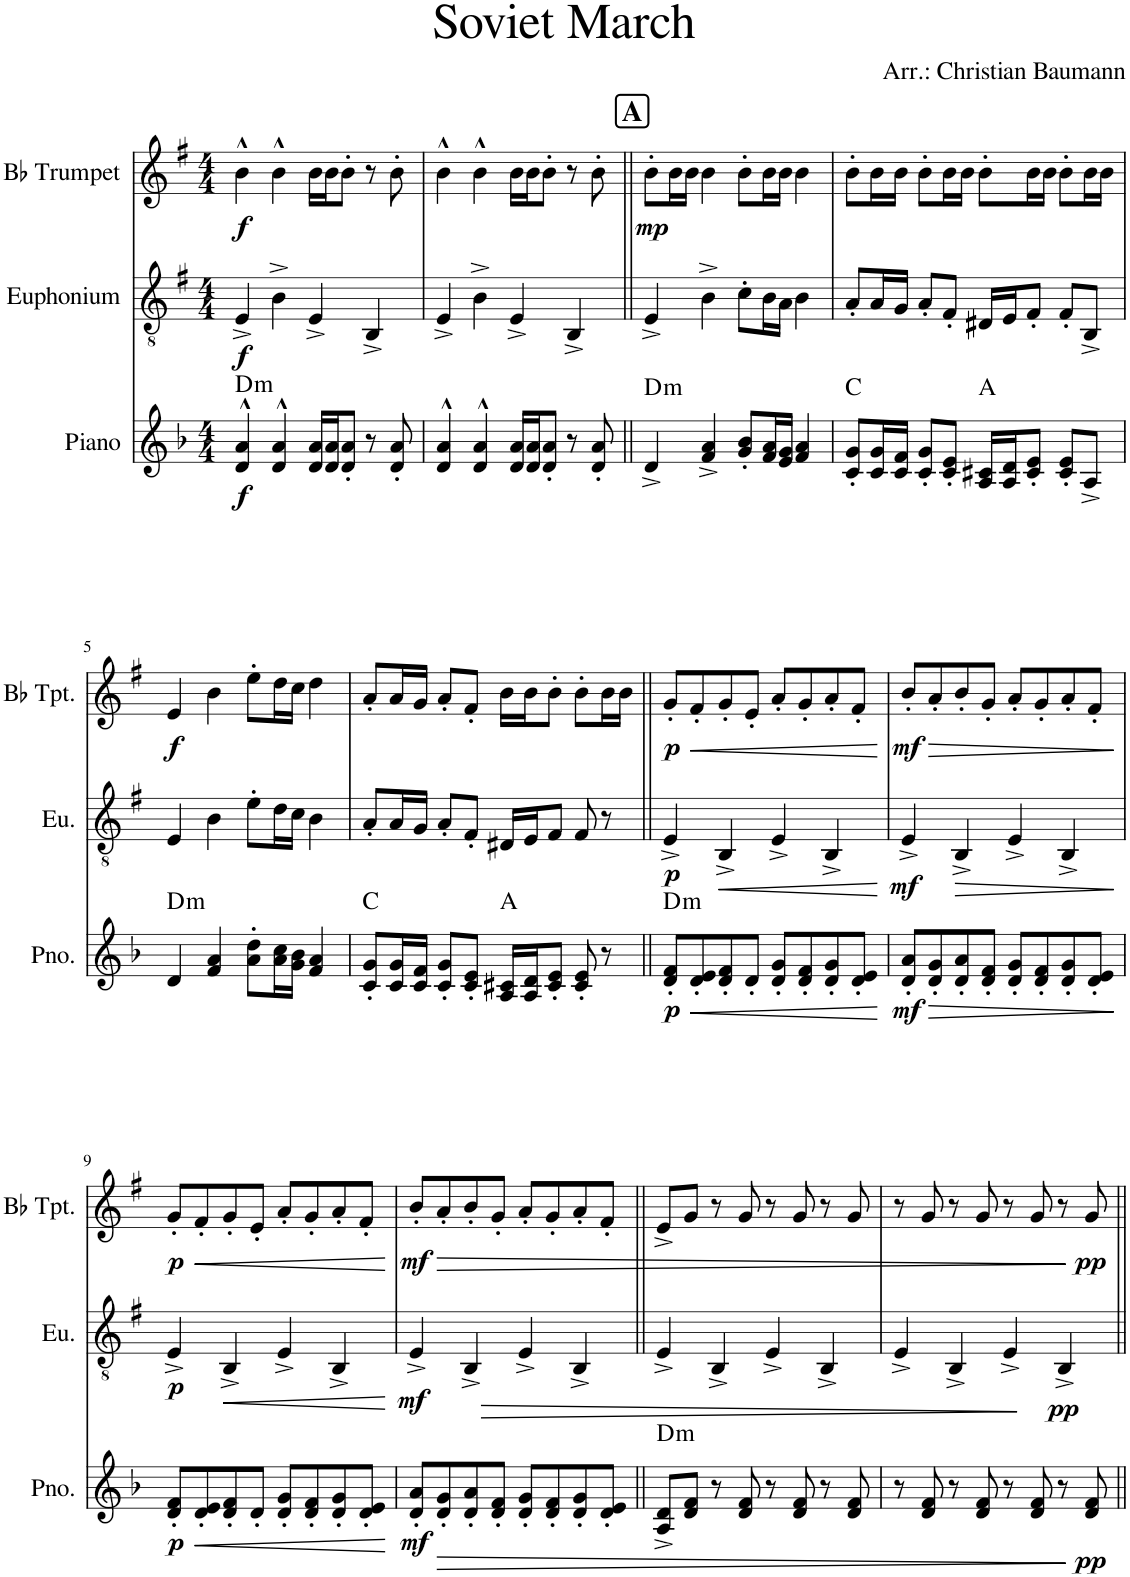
**kern	**dynam	**harte	**kern	**dynam	**kern	**dynam
*part3	*part3	*part3	*part2	*part2	*part1	*part1
*staff3	*staff3	*	*staff2	*staff2	*staff1	*staff1
*I"Piano	*	*	*I"Euphonium	*	*I"Bb Trumpet	*
*I'Pno.	*	*	*I'Eu.	*	*I'Bb Tpt.	*
*clefG2	*	*	*clefGv2	*	*clefG2	*
*	*	*	*Trd1c2	*	*Trd1c2	*
*k[b-]	*	*	*k[f#]	*	*k[f#]	*
*M4/4	*	*	*M4/4	*	*M4/4	*
=1	=1	=1	=1	=1	=1	=1
!	!LO:DY:b	!LO:H:kt=m	!	!LO:DY:b	!	!LO:DY:b
4d/^^ 4a/^^	f	D:min	4E^/	f	4b^^\	f
4d/^^ 4a/^^	.	.	4B^\	.	4b^^\	.
16d/ 16a/LL	.	.	4E^/	.	16b\LL	.
16d/ 16a/J	.	.	.	.	16b\J	.
8d/' 8a/'J	.	.	.	.	8b'\J	.
8r	.	.	4BB^/	.	8r	.
8d/' 8a/'	.	.	.	.	8b'\	.
=2	=2	=2	=2	=2	=2	=2
4d/^^ 4a/^^	.	.	4E^/	.	4b^^\	.
4d/^^ 4a/^^	.	.	4B^\	.	4b^^\	.
16d/ 16a/LL	.	.	4E^/	.	16b\LL	.
16d/ 16a/J	.	.	.	.	16b\J	.
8d/' 8a/'J	.	.	.	.	8b'\J	.
8r	.	.	4BB^/	.	8r	.
8d/' 8a/'	.	.	.	.	8b'\	.
!!LO:REH:place=s1:a:B:cj:fs=14:t=A
=3||	=3||	=3||	=3||	=3||	=3||	=3||
!	!	!LO:H:kt=m	!	!	!	!LO:DY:b
4d^/	.	D:min	4E^/	.	8b'\L	mp
.	.	.	.	.	16b\L	.
.	.	.	.	.	16b\JJ	.
4f/^ 4a/^	.	.	4B^\	.	4b\	.
8g/' 8b-/'L	.	.	8c'\L	.	8b'\L	.
16f/ 16a/L	.	.	16B\L	.	16b\L	.
16e/ 16g/JJ	.	.	16A\JJ	.	16b\JJ	.
4f/ 4a/	.	.	4B\	.	4b\	.
=4	=4	=4	=4	=4	=4	=4
8c/' 8g/'L	.	C:maj	8A'/L	.	8b'\L	.
16c/ 16g/L	.	.	16A/L	.	16b\L	.
16c/ 16f/JJ	.	.	16G/JJ	.	16b\JJ	.
8c/' 8g/'L	.	.	8A'/L	.	8b'\L	.
8c/' 8e/'J	.	.	8F#'/J	.	16b\L	.
.	.	.	.	.	16b\JJ	.
16A/ 16c#X/LL	.	A:maj	16D#X/LL	.	8b'\L	.
16A/ 16d/J	.	.	16E/J	.	.	.
8c#/' 8e/'J	.	.	8F#'/J	.	16b\L	.
.	.	.	.	.	16b\JJ	.
8c#/' 8e/'L	.	.	8F#'/L	.	8b'\L	.
8A^/J	.	.	8BB^/J	.	16b\L	.
.	.	.	.	.	16b\JJ	.
!!LO:LB:g=z
=5	=5	=5	=5	=5	=5	=5
!	!	!LO:H:kt=m	!	!	!	!LO:DY:b
4d/	.	D:min	4E/	.	4e/	f
4f/ 4a/	.	.	4B\	.	4b\	.
8a\' 8dd\'L	.	.	8e'\L	.	8ee'\L	.
16a\ 16cc\L	.	.	16d\L	.	16dd\L	.
16g\ 16b-\JJ	.	.	16c\JJ	.	16cc\JJ	.
4f/ 4a/	.	.	4B\	.	4dd\	.
=6	=6	=6	=6	=6	=6	=6
8c/' 8g/'L	.	C:maj	8A'/L	.	8a'/L	.
16c/ 16g/L	.	.	16A/L	.	16a/L	.
16c/ 16f/JJ	.	.	16G/JJ	.	16g/JJ	.
8c/' 8g/'L	.	.	8A'/L	.	8a'/L	.
8c/' 8e/'J	.	.	8F#'/J	.	8f#'/J	.
16A/ 16c#X/LL	.	A:maj	16D#X/LL	.	16b\LL	.
16A/ 16d/J	.	.	16E/J	.	16b\J	.
8c#/' 8e/'J	.	.	8F#/J	.	8b'\J	.
8c#/' 8e/'	.	.	8F#/	.	8b'\L	.
8r	.	.	8r	.	16b\L	.
.	.	.	.	.	16b\JJ	.
=7||	=7||	=7||	=7||	=7||	=7||	=7||
!	!LO:DY:b	!LO:H:kt=m	!	!LO:DY:b	!	!LO:DY:b
8d/' 8f/'L	p	D:min	4E^/	p	8g'/L	p
!	!LO:HP:b	!	!	!	!	!LO:HP:b
8d/' 8e/'	<	.	.	.	8f#'/	<
!	!	!	!	!LO:HP:b	!	!
8d/' 8f/'	.	.	4BB^/	<	8g'/	.
8d'/J	.	.	.	.	8e'/J	.
8d/' 8g/'L	.	.	4E^/	.	8a'/L	.
8d/' 8f/'	.	.	.	.	8g'/	.
8d/' 8g/'	.	.	4BB^/	.	8a'/	.
8d/' 8e/'J	.	.	.	.	8f#'/J	.
.	[	.	.	[	.	[
=8	=8	=8	=8	=8	=8	=8
!	!LO:DY:b	!	!	!LO:DY:b	!	!LO:DY:b
8d/' 8a/'L	mf	.	4E^/	mf	8b'/L	mf
!	!LO:HP:b	!	!	!	!	!LO:HP:b
8d/' 8g/'	>	.	.	.	8a'/	>
!	!	!	!	!LO:HP:b	!	!
8d/' 8a/'	.	.	4BB^/	>	8b'/	.
8d/' 8f/'J	.	.	.	.	8g'/J	.
8d/' 8g/'L	.	.	4E^/	.	8a'/L	.
8d/' 8f/'	.	.	.	.	8g'/	.
8d/' 8g/'	.	.	4BB^/	.	8a'/	.
8d/' 8e/'J	.	.	.	.	8f#'/J	.
.	]	.	.	]	.	]
!!LO:LB:g=z
=9	=9	=9	=9	=9	=9	=9
!	!LO:DY:b	!	!	!LO:DY:b	!	!LO:DY:b
8d/' 8f/'L	p	.	4E^/	p	8g'/L	p
!	!LO:HP:b	!	!	!	!	!LO:HP:b
8d/' 8e/'	<	.	.	.	8f#'/	<
!	!	!	!	!LO:HP:b	!	!
8d/' 8f/'	.	.	4BB^/	<	8g'/	.
8d'/J	.	.	.	.	8e'/J	.
8d/' 8g/'L	.	.	4E^/	.	8a'/L	.
8d/' 8f/'	.	.	.	.	8g'/	.
8d/' 8g/'	.	.	4BB^/	.	8a'/	.
8d/' 8e/'J	.	.	.	.	8f#'/J	.
.	[	.	.	[	.	[
=10	=10	=10	=10	=10	=10	=10
!	!LO:DY:b	!	!	!LO:DY:b	!	!LO:DY:b
8d/' 8a/'L	mf	.	4E^/	mf	8b'/L	mf
!	!LO:HP:b	!	!	!	!	!LO:HP:b
8d/' 8g/'	>	.	.	.	8a'/	>
!	!	!	!	!LO:HP:b	!	!
8d/' 8a/'	.	.	4BB^/	>	8b'/	.
8d/' 8f/'J	.	.	.	.	8g'/J	.
8d/' 8g/'L	.	.	4E^/	.	8a'/L	.
8d/' 8f/'	.	.	.	.	8g'/	.
8d/' 8g/'	.	.	4BB^/	.	8a'/	.
8d/' 8e/'J	.	.	.	.	8f#'/J	.
=11||	=11||	=11||	=11||	=11||	=11||	=11||
!	!	!LO:H:kt=m	!	!	!	!
8A/^ 8d/^L	.	D:min	4E^/	.	8e^/L	.
8d/ 8f/J	.	.	.	.	8g/J	.
8r	.	.	4BB^/	.	8r	.
8d/ 8f/	.	.	.	.	8g/	.
8r	.	.	4E^/	.	8r	.
8d/ 8f/	.	.	.	.	8g/	.
8r	.	.	4BB^/	.	8r	.
8d/ 8f/	.	.	.	.	8g/	.
=12	=12	=12	=12	=12	=12	=12
8r	.	.	4E^/	.	8r	.
8d/ 8f/	.	.	.	.	8g/	.
8r	.	.	4BB^/	.	8r	.
8d/ 8f/	.	.	.	.	8g/	.
8r	.	.	4E^/	.	8r	.
8d/ 8f/	.	.	.	.	8g/	.
!	!	!	!	!LO:DY:n=1:b	!	!
8r	.	.	4BB^/	] pp	8r	.
!	!LO:DY:n=1:b	!	!	!	!	!LO:DY:n=1:b
8d/ 8f/	] pp	.	.	.	8g/	] pp
=||	=||	=||	=||	=||	=||	=||
*-	*-	*-	*-	*-	*-	*-
